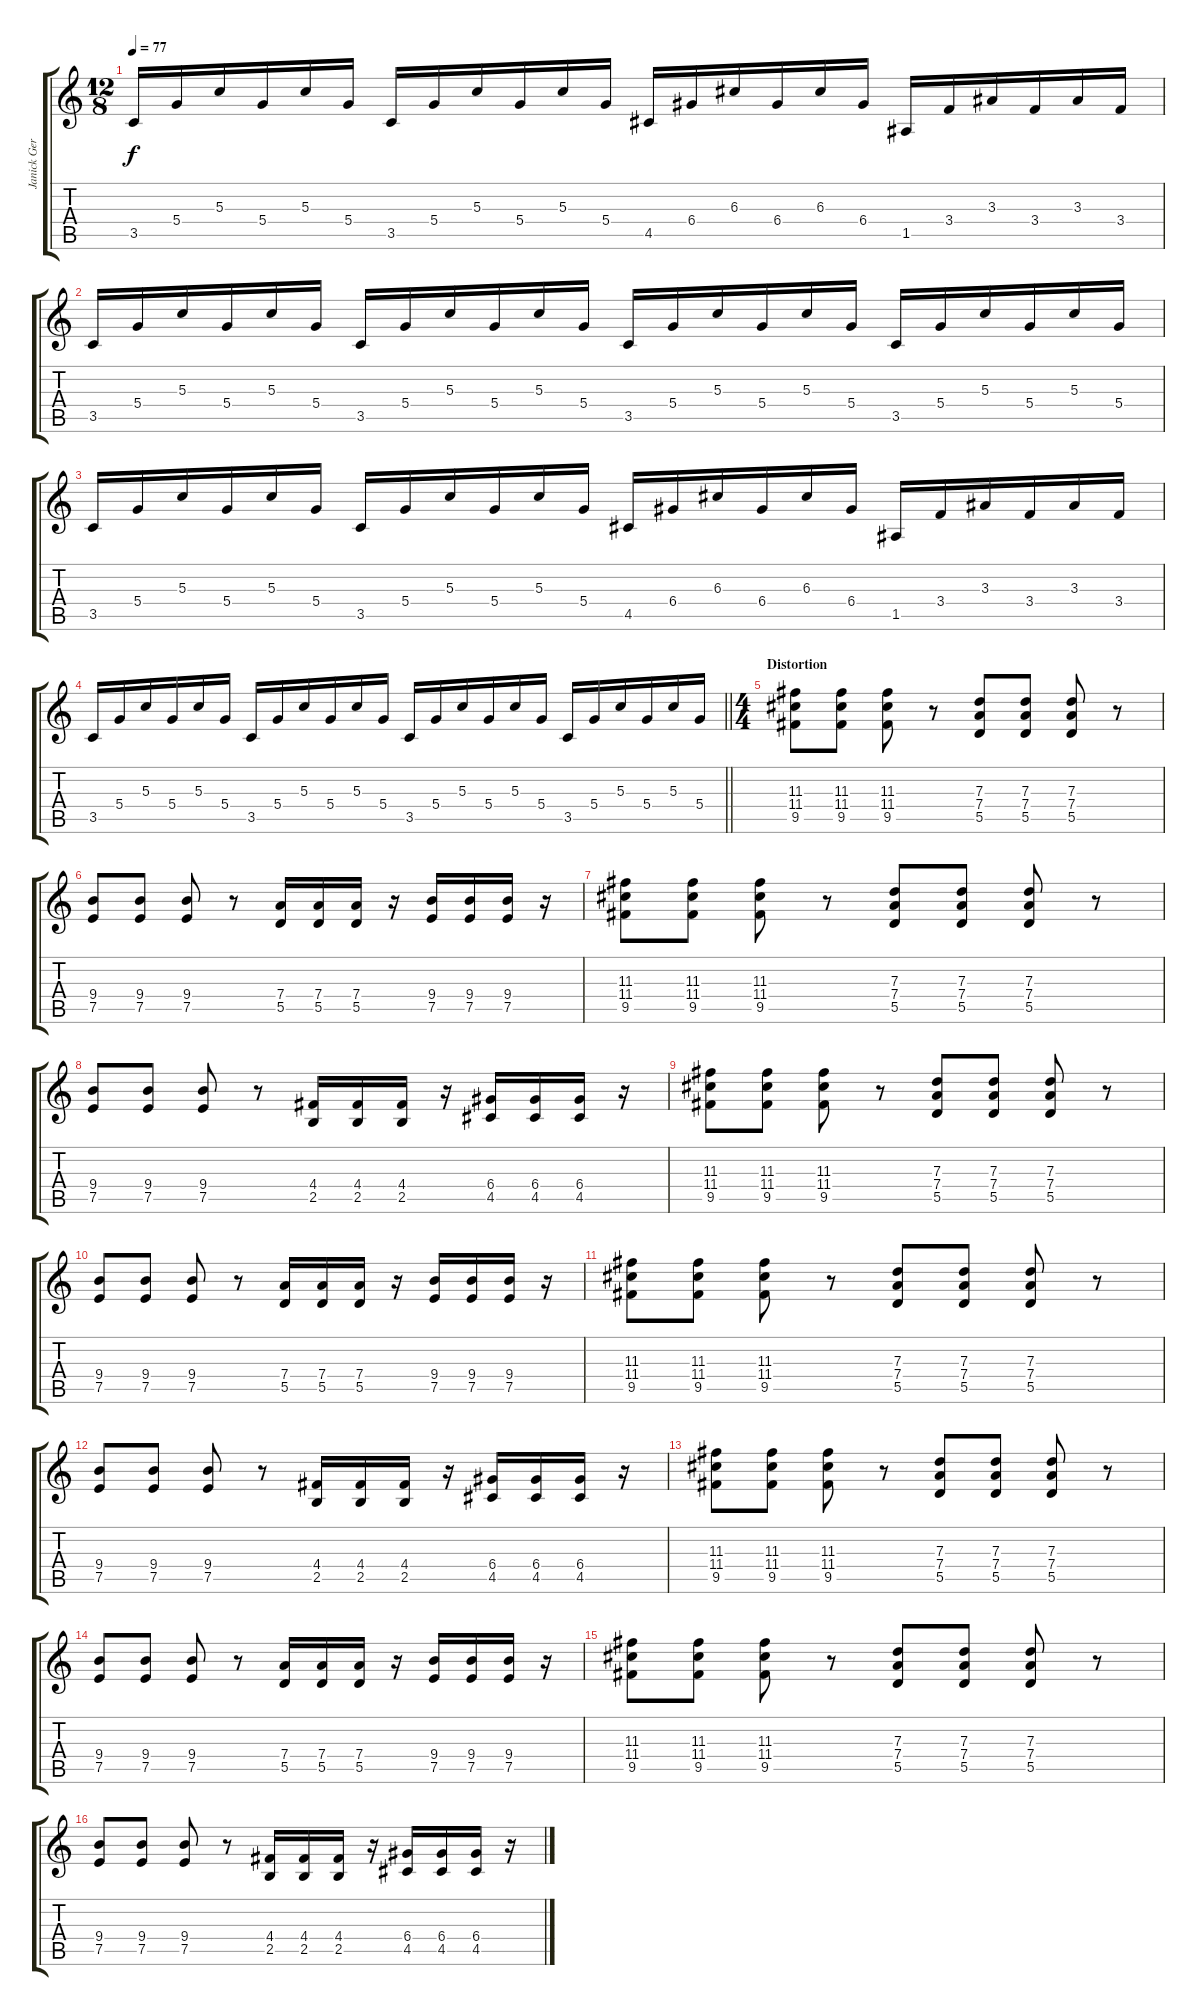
\track ("Janick Gers" "Janick Ger") {instrument distortionguitar}
\staff {score tabs}
\tuning (E4 B3 G3 D3 A2 E2) {hide}
\ts (12 8)
\tempo 77
\clef g2
\ks c
3.5.16{dy f} 5.4.16 5.3.16 5.4.16 5.3.16 5.4.16 3.5.16 5.4.16 5.3.16 5.4.16 5.3.16 5.4.16 4.5.16 6.4.16 6.3.16 6.4.16 6.3.16 6.4.16 1.5.16 3.4.16 3.3.16 3.4.16 3.3.16 3.4.16 |
3.5.16 5.4.16 5.3.16 5.4.16 5.3.16 5.4.16 3.5.16 5.4.16 5.3.16 5.4.16 5.3.16 5.4.16 3.5.16 5.4.16 5.3.16 5.4.16 5.3.16 5.4.16 3.5.16 5.4.16 5.3.16 5.4.16 5.3.16 5.4.16 |
3.5.16 5.4.16 5.3.16 5.4.16 5.3.16 5.4.16 3.5.16 5.4.16 5.3.16 5.4.16 5.3.16 5.4.16 4.5.16 6.4.16 6.3.16 6.4.16 6.3.16 6.4.16 1.5.16 3.4.16 3.3.16 3.4.16 3.3.16 3.4.16 |
\barLineRight lightlight
3.5.16 5.4.16 5.3.16 5.4.16 5.3.16 5.4.16 3.5.16 5.4.16 5.3.16 5.4.16 5.3.16 5.4.16 3.5.16 5.4.16 5.3.16 5.4.16 5.3.16 5.4.16 3.5.16 5.4.16 5.3.16 5.4.16 5.3.16 5.4.16 |
\ts (4 4)
\section ("" "Distortion")
(11.3 11.4 9.5).8{instrument distortionguitar} (11.3 11.4 9.5).8 (11.3 11.4 9.5).8 r.8 (7.3 7.4 5.5).8 (7.3 7.4 5.5).8 (7.3 7.4 5.5).8 r.8 |
(9.4 7.5).8 (9.4 7.5).8 (9.4 7.5).8 r.8 (7.4 5.5).16 (7.4 5.5).16 (7.4 5.5).16 r.16 (9.4 7.5).16 (9.4 7.5).16 (9.4 7.5).16 r.16 |
(11.3 11.4 9.5).8{instrument distortionguitar} (11.3 11.4 9.5).8 (11.3 11.4 9.5).8 r.8 (7.3 7.4 5.5).8 (7.3 7.4 5.5).8 (7.3 7.4 5.5).8 r.8 |
(9.4 7.5).8 (9.4 7.5).8 (9.4 7.5).8 r.8 (4.4 2.5).16 (4.4 2.5).16 (4.4 2.5).16 r.16 (6.4 4.5).16 (6.4 4.5).16 (6.4 4.5).16 r.16 |
(11.3 11.4 9.5).8{instrument distortionguitar} (11.3 11.4 9.5).8 (11.3 11.4 9.5).8 r.8 (7.3 7.4 5.5).8 (7.3 7.4 5.5).8 (7.3 7.4 5.5).8 r.8 |
(9.4 7.5).8 (9.4 7.5).8 (9.4 7.5).8 r.8 (7.4 5.5).16 (7.4 5.5).16 (7.4 5.5).16 r.16 (9.4 7.5).16 (9.4 7.5).16 (9.4 7.5).16 r.16 |
(11.3 11.4 9.5).8{instrument distortionguitar} (11.3 11.4 9.5).8 (11.3 11.4 9.5).8 r.8 (7.3 7.4 5.5).8 (7.3 7.4 5.5).8 (7.3 7.4 5.5).8 r.8 |
(9.4 7.5).8 (9.4 7.5).8 (9.4 7.5).8 r.8 (4.4 2.5).16 (4.4 2.5).16 (4.4 2.5).16 r.16 (6.4 4.5).16 (6.4 4.5).16 (6.4 4.5).16 r.16 |
(11.3 11.4 9.5).8{instrument distortionguitar} (11.3 11.4 9.5).8 (11.3 11.4 9.5).8 r.8 (7.3 7.4 5.5).8 (7.3 7.4 5.5).8 (7.3 7.4 5.5).8 r.8 |
(9.4 7.5).8 (9.4 7.5).8 (9.4 7.5).8 r.8 (7.4 5.5).16 (7.4 5.5).16 (7.4 5.5).16 r.16 (9.4 7.5).16 (9.4 7.5).16 (9.4 7.5).16 r.16 |
(11.3 11.4 9.5).8{instrument distortionguitar} (11.3 11.4 9.5).8 (11.3 11.4 9.5).8 r.8 (7.3 7.4 5.5).8 (7.3 7.4 5.5).8 (7.3 7.4 5.5).8 r.8 |
(9.4 7.5).8 (9.4 7.5).8 (9.4 7.5).8 r.8 (4.4 2.5).16 (4.4 2.5).16 (4.4 2.5).16 r.16 (6.4 4.5).16 (6.4 4.5).16 (6.4 4.5).16 r.16
